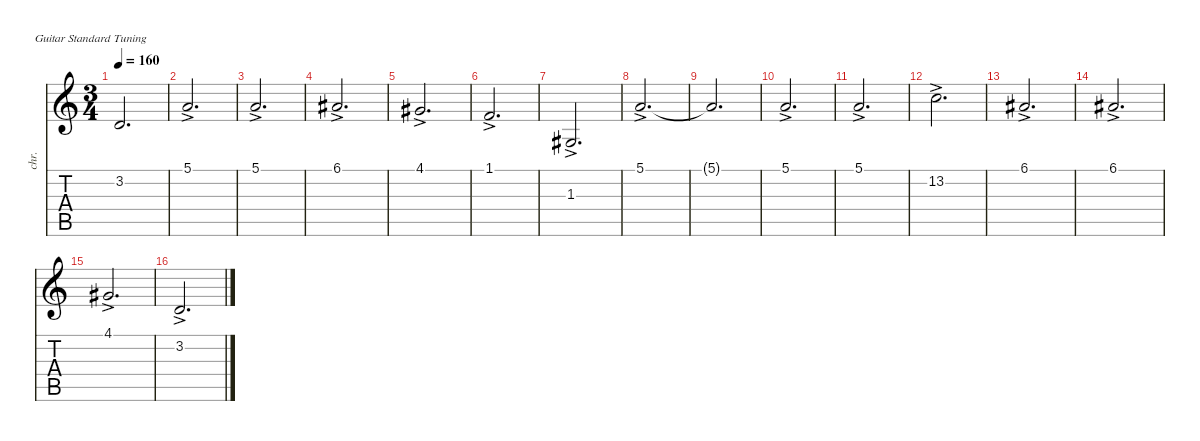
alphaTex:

\defaultSystemsLayout 4
\hideDynamics
\bracketExtendMode nobrackets
\track ("Piste 3" "chr.") {mute instrument choiraahs}
\staff {score tabs}
\tuning (E4 B3 G3 D3 A2 E2)
\ts (3 4)
\tempo 160
\clef g2
\ks c
3.2{t}.2{d dy f beam Up} |
5.1{ac}.2{d beam Up} |
5.1{ac}.2{d beam Up} |
6.1{ac acc #}.2{d beam Up} |
4.1{ac acc #}.2{d beam Up} |
1.1{ac}.2{d beam Up} |
1.3{ac acc #}.2{d beam Up} |
5.1{ac}.2{d beam Up} |
5.1{t}.2{d beam Up} |
5.1{ac}.2{d beam Up} |
5.1{ac}.2{d beam Up} |
13.2{ac}.2{d beam Down} |
6.1{ac acc #}.2{d beam Up} |
6.1{ac acc #}.2{d beam Up} |
4.1{ac acc #}.2{d beam Up} |
3.2{ac}.2{d beam Up}
